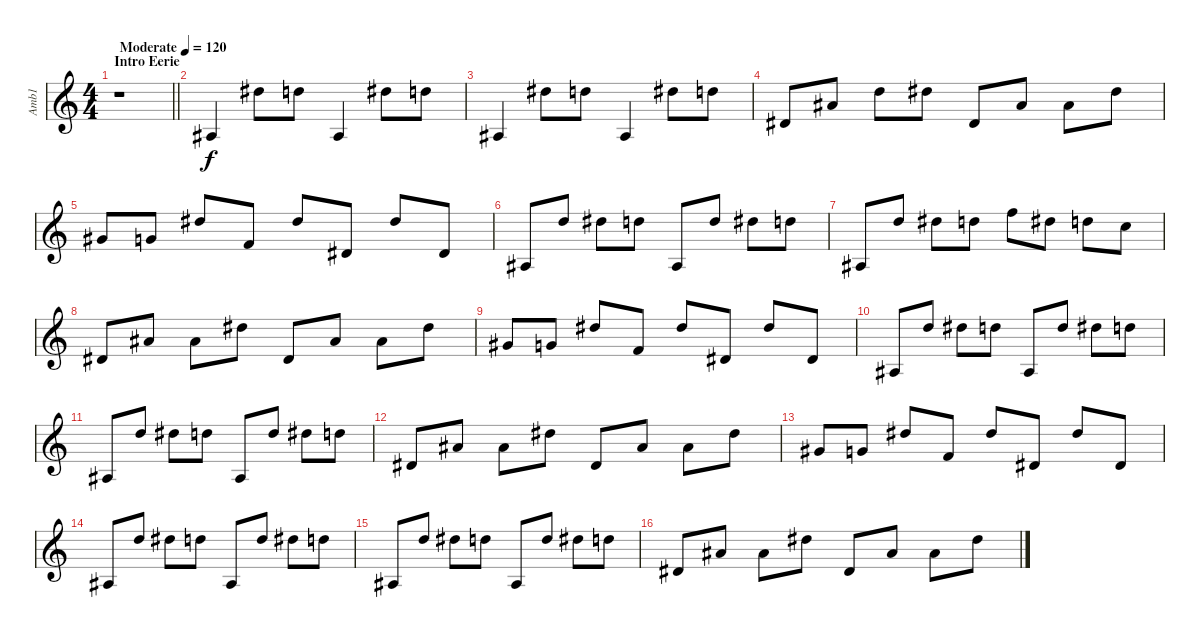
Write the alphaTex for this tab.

\track ("Amb1" "Amb1") {instrument brightacousticpiano}
\staff {score}
\tuning (G4 Eb4 Bb3 Eb3 Bb2 Eb2) {hide}
\ts (4 4)
\section ("" "Intro Eerie")
\tempo (120 "Moderate")
\clef g2
\barLineRight lightlight
\ks c
r.1{dy f instrument brightacousticpiano} |
7.4.4 8.1.8 7.1.8 7.4.4 8.1.8 7.1.8 |
7.4.4 8.1.8 7.1.8 7.4.4 8.1.8 7.1.8 |
0.2.8 7.2.8 7.1.8 8.1.8 0.2.8 7.2.8 7.2.8 8.1.8 |
5.2.8 4.2.8 8.1.8 7.3.8 8.1.8 0.2.8 8.1.8 0.2.8 |
0.3.8 7.1.8 8.1.8 7.1.8 7.4.8 7.1.8 8.1.8 7.1.8 |
7.4.8 7.1.8 8.1.8 7.1.8 10.1.8 8.1.8 7.1.8 5.1.8 |
5.3.8 3.1.8 3.1.8 8.1.8 0.2.8 7.2.8 7.2.8 8.1.8 |
5.2.8 4.2.8 8.1.8 7.3.8 8.1.8 0.2.8 8.1.8 0.2.8 |
0.3.8 7.1.8 8.1.8 7.1.8 7.4.8 7.1.8 8.1.8 7.1.8 |
7.4.8 7.1.8 8.1.8 7.1.8 7.4.8 7.1.8 8.1.8 7.1.8 |
0.2.8 7.2.8 7.2.8 8.1.8 0.2.8 7.2.8 7.2.8 8.1.8 |
5.2.8 4.2.8 8.1.8 7.3.8 8.1.8 0.2.8 8.1.8 0.2.8 |
0.3.8 7.1.8 8.1.8 7.1.8 7.4.8 7.1.8 8.1.8 7.1.8 |
7.4.8 7.1.8 8.1.8 7.1.8 7.4.8 7.1.8 8.1.8 7.1.8 |
0.2.8 7.2.8 7.2.8 8.1.8 0.2.8 7.2.8 7.2.8 8.1.8
